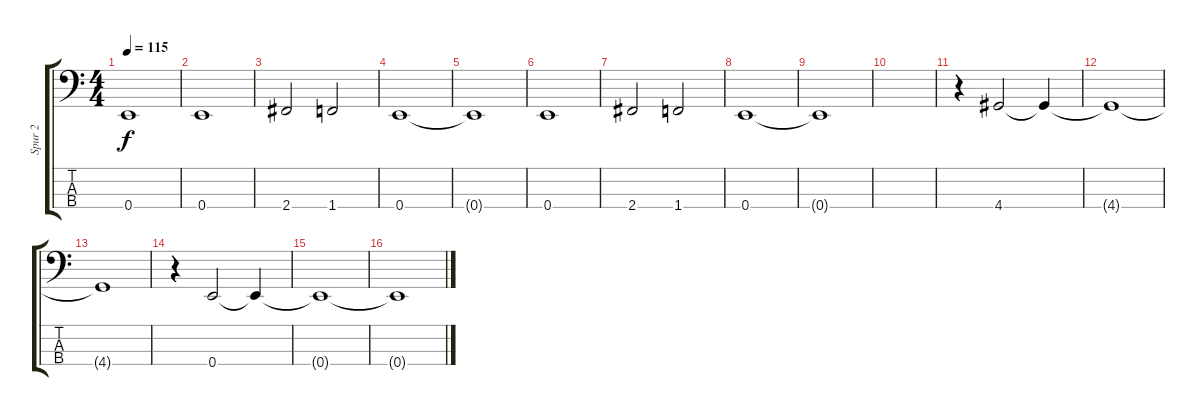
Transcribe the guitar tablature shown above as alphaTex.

\track ("Spur 2" "Spur 2") {instrument electricbassfinger}
\staff {score tabs}
\tuning (G2 D2 A1 E1) {hide}
\ts (4 4)
\tempo 115
\clef f4
\ks c
0.4{t}.1{dy f} |
0.4.1 |
2.4.2 1.4.2 |
0.4.1 |
0.4{t}.1 |
0.4.1 |
2.4.2 1.4.2 |
0.4.1 |
0.4{t}.1 |
|
r.4 4.4.2 4.4{t}.4 |
4.4{t}.1 |
4.4{t}.1 |
r.4 0.4.2 0.4{t}.4 |
0.4{t}.1 |
0.4{t}.1
